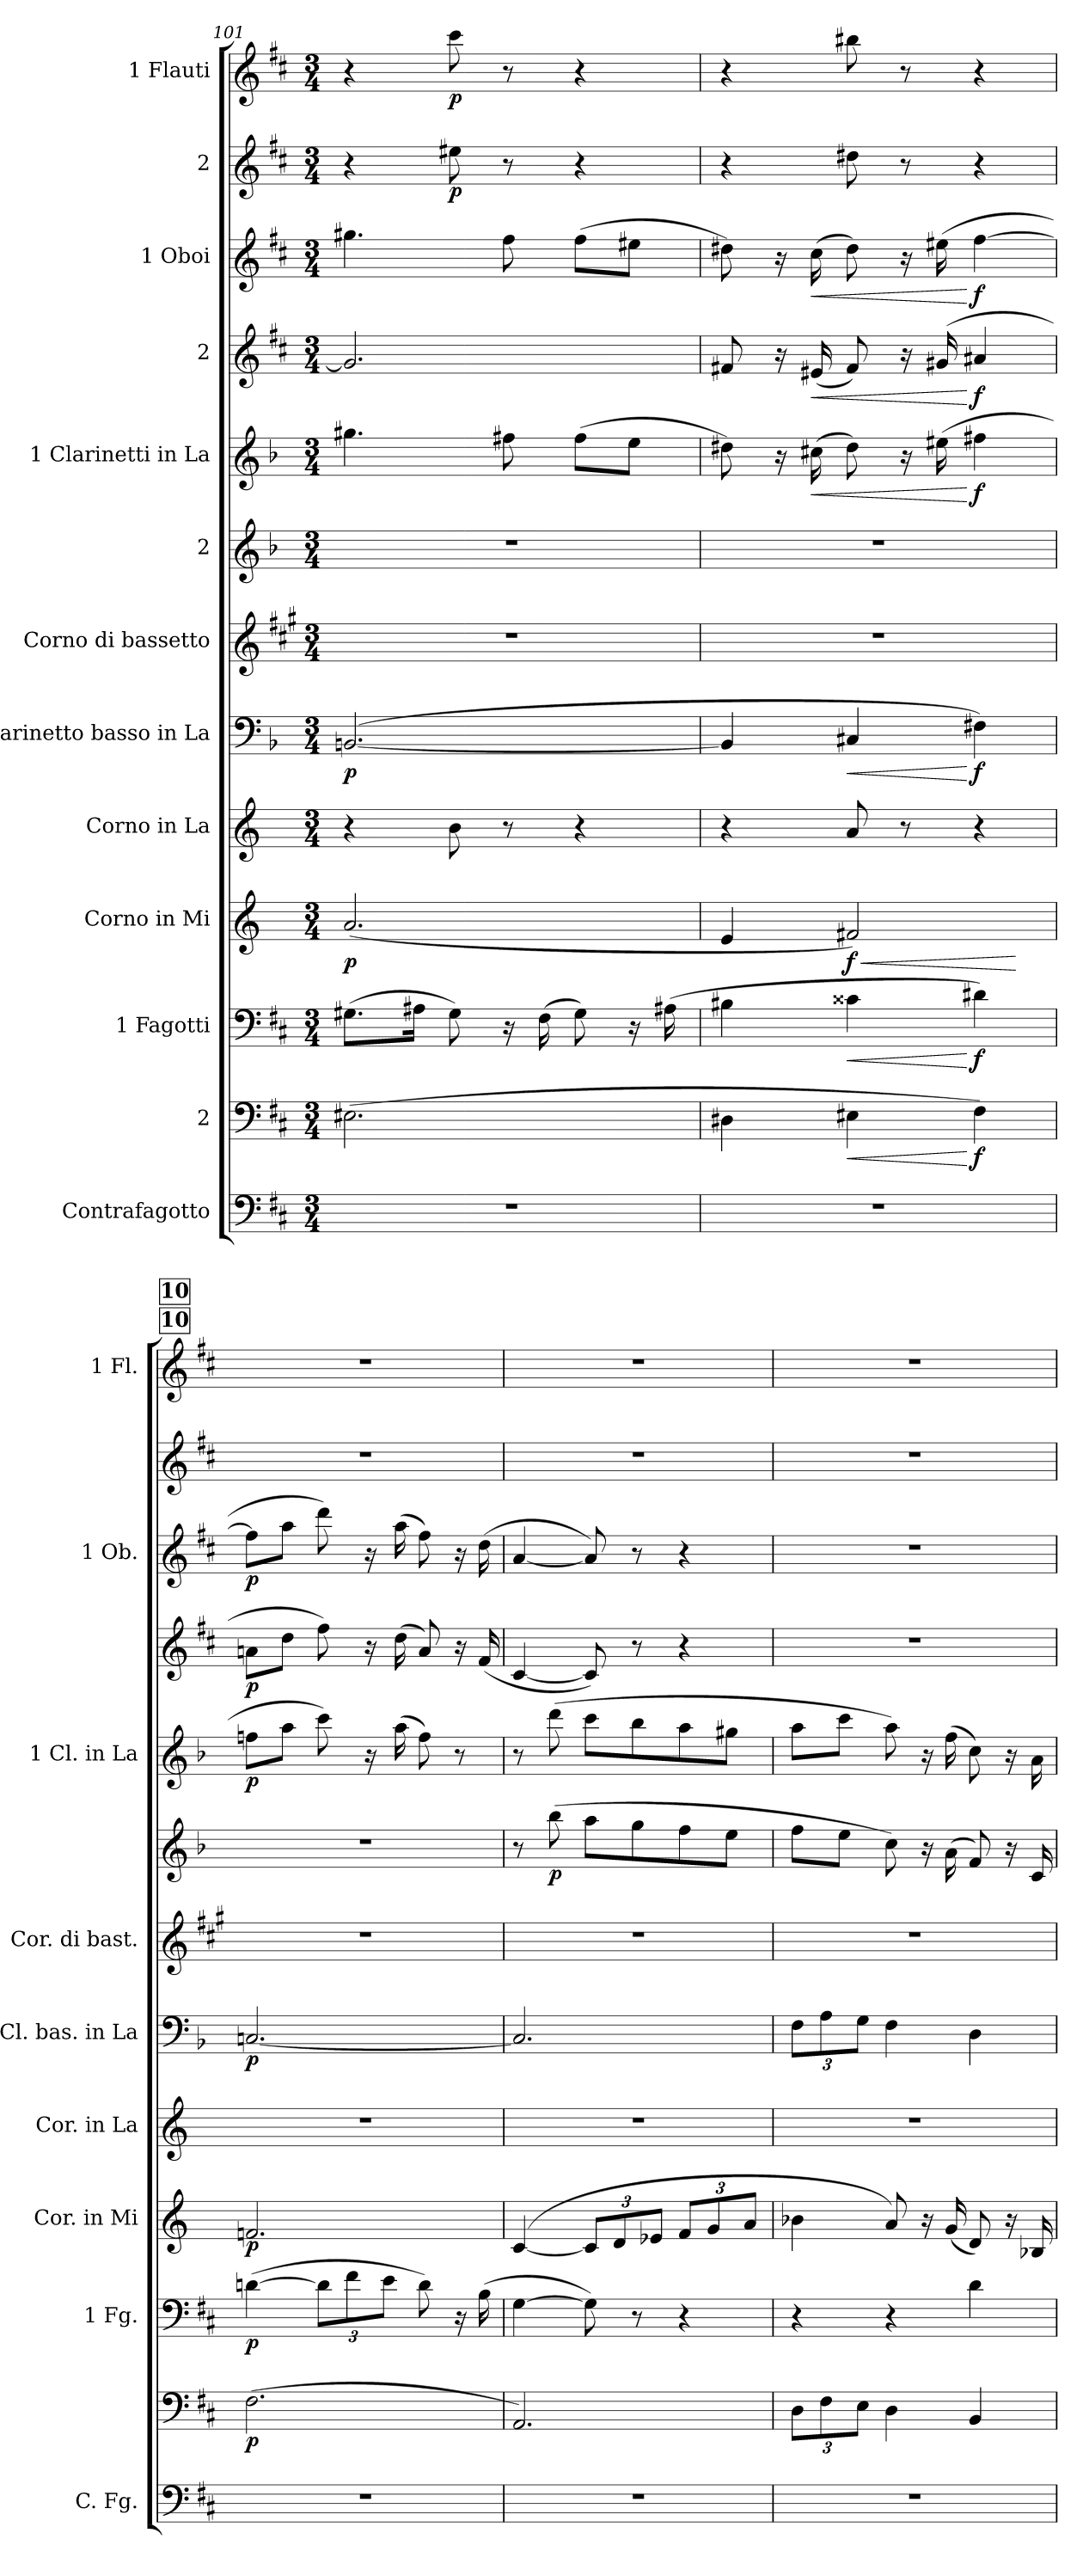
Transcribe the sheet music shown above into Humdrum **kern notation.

**kern	**kern	**dynam	**kern	**dynam	**kern	**dynam	**kern	**kern	**dynam	**kern	**kern	**dynam	**kern	**dynam	**kern	**dynam	**kern	**dynam	**kern	**dynam	**kern	**dynam
*part13	*part12	*part12	*part11	*part11	*part10	*part10	*part9	*part8	*part8	*part7	*part6	*part6	*part5	*part5	*part4	*part4	*part3	*part3	*part2	*part2	*part1	*part1
*staff13	*staff12	*staff12	*staff11	*staff11	*staff10	*staff10	*staff9	*staff8	*staff8	*staff7	*staff6	*staff6	*staff5	*staff5	*staff4	*staff4	*staff3	*staff3	*staff2	*staff2	*staff1	*staff1
*I"Contrafagotto	*I"2	*	*I"1  Fagotti	*	*I"Corno in Mi	*	*I"Corno in La	*I"Clarinetto basso in La	*	*I"Corno di bassetto	*I"2	*	*I"1  Clarinetti in La	*	*I"2	*	*I"1  Oboi	*	*I"2	*	*I"1  Flauti	*
*I'C. Fg.	*	*	*I'1  Fg.	*	*I'Cor. in Mi	*	*I'Cor. in La	*I'Cl. bas. in La	*	*I'Cor. di bast.	*	*	*I'1  Cl. in La	*	*	*	*I'1  Ob.	*	*	*	*I'1  Fl.	*
*clefF4	*clefF4	*	*clefF4	*	*clefG2	*	*clefG2	*clefF4	*	*clefG2	*clefG2	*	*clefG2	*	*clefG2	*	*clefG2	*	*clefG2	*	*clefG2	*
*ITrd7c12	*	*	*	*	*ITrd5c8	*	*ITrd2c3	*ITrd2c3	*	*ITrd4c7	*ITrd2c3	*	*ITrd2c3	*	*	*	*	*	*	*	*	*
*k[f#c#]	*k[f#c#]	*	*k[f#c#]	*	*k[f#c#g#d#]	*	*k[f#c#g#]	*k[f#c#]	*	*k[f#c#]	*k[f#c#]	*	*k[f#c#]	*	*k[f#c#]	*	*k[f#c#]	*	*k[f#c#]	*	*k[f#c#]	*
*M3/4	*M3/4	*	*M3/4	*	*M3/4	*	*M3/4	*M3/4	*	*M3/4	*M3/4	*	*M3/4	*	*M3/4	*	*M3/4	*	*M3/4	*	*M3/4	*
=101	=101	=101	=101	=101	=101	=101	=101	=101	=101	=101	=101	=101	=101	=101	=101	=101	=101	=101	=101	=101	=101	=101
!	!	!	!	!	!	!LO:DY:b	!	!	!LO:DY:b	!	!	!	!	!	!	!	!	!	!	!	!	!
2.r	(2.E#X\	.	(8.G#X\L	.	(2.c#/	p	4r	([2.GG#X/	p	2.r	2.r	.	4.ee#X\	.	2.g#/]	.	4.gg#X\	.	4r	.	4r	.
.	.	.	16A#X\Jk	.	.	.	.	.	.	.	.	.	.	.	.	.	.	.	.	.	.	.
!	!	!	!	!	!	!	!	!	!	!	!	!	!	!	!	!	!	!	!	!LO:DY:b	!	!LO:DY:b
.	.	.	8G#\L)	.	.	.	8g#\	.	.	.	.	.	.	.	.	.	.	.	8ee#X\	p	8ccc#\	p
.	.	.	16r	.	.	.	8r	.	.	.	.	.	8dd#X\	.	.	.	8ff#\	.	8r	.	8r	.
.	.	.	(16F#\JL	.	.	.	.	.	.	.	.	.	.	.	.	.	.	.	.	.	.	.
.	.	.	8G#\L)	.	.	.	4r	.	.	.	.	.	(8dd#\L	.	.	.	(8ff#\L	.	4r	.	4r	.
.	.	.	16r	.	.	.	.	.	.	.	.	.	8cc#\J	.	.	.	8ee#X\J	.	.	.	.	.
.	.	.	(16A#X\JL	.	.	.	.	.	.	.	.	.	.	.	.	.	.	.	.	.	.	.
!!LO:PB:g=z
=102	=102	=102	=102	=102	=102	=102	=102	=102	=102	=102	=102	=102	=102	=102	=102	=102	=102	=102	=102	=102	=102	=102
2.r	4D#X\	.	4B#X\	.	4G#/	.	4r	4GG#i/]	.	2.r	2.r	.	8b#X\L)	.	8f#X/L	.	8dd#X\L)	.	4r	.	4r	.
.	.	.	.	.	.	.	.	.	.	.	.	.	16r	.	16r	.	16r	.	.	.	.	.
!	!	!	!	!	!	!	!	!	!	!	!	!	!	!LO:HP:b	!	!LO:HP:b	!	!LO:HP:b	!	!	!	!
.	.	.	.	.	.	.	.	.	.	.	.	.	(16a#X\JL	<	(16e#X/JL	<	(16cc#\JL	<	.	.	.	.
!	!	!LO:HP:b	!	!LO:HP:b	!	!LO:HP:b	!	!	!LO:HP:b	!	!	!	!	!	!	!	!	!	!	!	!	!
!	!	!	!	!	!	!LO:DY:n=1:b	!	!	!	!	!	!	!	!	!	!	!	!	!	!	!	!
.	4E#X\	<	4c##X\	<	2A#X/)	< f	8f#/	4AA#X/	<	.	.	.	8b#\L)	.	8f#/L)	.	8dd#\L)	.	8dd#X\	.	8bb#X\	.
.	.	.	.	.	.	.	8r	.	.	.	.	.	16r	.	16r	.	16r	.	8r	.	8r	.
.	.	.	.	.	.	.	.	.	.	.	.	.	(16cc##X\JL	.	(16g#X/JL	.	(16ee#X\JL	.	.	.	.	.
!	!	!LO:DY:n=1:b	!	!LO:DY:n=1:b	!	!	!	!	!LO:DY:n=1:b	!	!	!	!	!LO:DY:n=1:b	!	!LO:DY:n=1:b	!	!LO:DY:n=1:b	!	!	!	!
.	4F#\)	[ f	4d#X\)	[ f	.	.	4r	4D#X\)	[ f	.	.	.	4dd#X\	[ f	4a#X/	[ f	[4ff#\	[ f	4r	.	4r	.
.	.	.	.	.	.	[	.	.	.	.	.	.	.	.	.	.	.	.	.	.	.	.
!!LO:REH:place=s1:b:B:cj:fs=14:t=10
!!LO:REH:place=s1:a:B:cj:fs=14:t=10
=103	=103	=103	=103	=103	=103	=103	=103	=103	=103	=103	=103	=103	=103	=103	=103	=103	=103	=103	=103	=103	=103	=103
!	!	!LO:DY:b	!	!LO:DY:b	!	!LO:DY:b	!	!	!LO:DY:b	!	!	!	!	!LO:DY:b	!	!LO:DY:b	!	!LO:DY:b	!	!	!	!
2.r	(2.F#\	p	([4dn\	p	2.An/	p	2.r	[2.AAn/	p	2.r	2.r	.	8ddn\L	p	8an\L	p	8ff#\L]	p	2.r	.	2.r	.
.	.	.	.	.	.	.	.	.	.	.	.	.	8ff#\J	.	8dd\J	.	8aa\J	.	.	.	.	.
*	*	*	*Xbrackettup	*	*	*	*	*	*	*	*	*	*	*	*	*	*	*	*	*	*	*
.	.	.	12d\L]	.	.	.	.	.	.	.	.	.	8aa\L)	.	8ff#\L)	.	8ddd\L)	.	.	.	.	.
.	.	.	12f#\	.	.	.	.	.	.	.	.	.	.	.	.	.	.	.	.	.	.	.
.	.	.	.	.	.	.	.	.	.	.	.	.	16r	.	16r	.	16r	.	.	.	.	.
.	.	.	12e\J	.	.	.	.	.	.	.	.	.	.	.	.	.	.	.	.	.	.	.
.	.	.	.	.	.	.	.	.	.	.	.	.	(16ff#\JL	.	(16dd\JL	.	(16aa\JL	.	.	.	.	.
.	.	.	8d\L)	.	.	.	.	.	.	.	.	.	8dd\)	.	8a/L)	.	8ff#\L)	.	.	.	.	.
.	.	.	16r	.	.	.	.	.	.	.	.	.	8r	.	16r	.	16r	.	.	.	.	.
.	.	.	(16B\JL	.	.	.	.	.	.	.	.	.	.	.	(16f#/JL	.	(16dd\JL	.	.	.	.	.
=104	=104	=104	=104	=104	=104	=104	=104	=104	=104	=104	=104	=104	=104	=104	=104	=104	=104	=104	=104	=104	=104	=104
2.r	2.AA/)	.	[4G\	.	([4E/	.	2.r	2.AA/]	.	2.r	8r	.	8r	.	[4c#/	.	[4a/	.	2.r	.	2.r	.
!	!	!	!	!	!	!	!	!	!	!	!	!LO:DY:b	!	!	!	!	!	!	!	!	!	!
.	.	.	.	.	.	.	.	.	.	.	(8gg\	p	(8bb\	.	.	.	.	.	.	.	.	.
*	*	*	*	*	*Xbrackettup	*	*	*	*	*	*	*	*	*	*	*	*	*	*	*	*	*
.	.	.	8G\])	.	12E/L]	.	.	.	.	.	8ff#\L	.	8aa\L	.	8c#/])	.	8a/])	.	.	.	.	.
.	.	.	.	.	12F#/	.	.	.	.	.	.	.	.	.	.	.	.	.	.	.	.	.
.	.	.	8r	.	.	.	.	.	.	.	8ee\	.	8gg\	.	8r	.	8r	.	.	.	.	.
.	.	.	.	.	12Gn/J	.	.	.	.	.	.	.	.	.	.	.	.	.	.	.	.	.
.	.	.	4r	.	12A/L	.	.	.	.	.	8dd\	.	8ff#\	.	4r	.	4r	.	.	.	.	.
.	.	.	.	.	12B/	.	.	.	.	.	.	.	.	.	.	.	.	.	.	.	.	.
.	.	.	.	.	.	.	.	.	.	.	8cc#\J	.	8ee#X\J	.	.	.	.	.	.	.	.	.
.	.	.	.	.	12c#/J	.	.	.	.	.	.	.	.	.	.	.	.	.	.	.	.	.
=105	=105	=105	=105	=105	=105	=105	=105	=105	=105	=105	=105	=105	=105	=105	=105	=105	=105	=105	=105	=105	=105	=105
*	*Xbrackettup	*	*	*	*	*	*	*Xbrackettup	*	*	*	*	*	*	*	*	*	*	*	*	*	*
2.r	12D\L	.	4r	.	4dn\	.	2.r	12D\L	.	2.r	8dd\L	.	8ff#\L	.	2.r	.	2.r	.	2.r	.	2.r	.
.	12F#\	.	.	.	.	.	.	12F#\	.	.	.	.	.	.	.	.	.	.	.	.	.	.
.	.	.	.	.	.	.	.	.	.	.	8cc#\J	.	8aa\J	.	.	.	.	.	.	.	.	.
.	12E\J	.	.	.	.	.	.	12E\J	.	.	.	.	.	.	.	.	.	.	.	.	.	.
.	4D\	.	4r	.	8c#/L)	.	.	4D\	.	.	8a\L)	.	8ff#\L)	.	.	.	.	.	.	.	.	.
.	.	.	.	.	16r	.	.	.	.	.	16r	.	16r	.	.	.	.	.	.	.	.	.
.	.	.	.	.	(16B/JL	.	.	.	.	.	(16f#\JL	.	(16dd\JL	.	.	.	.	.	.	.	.	.
.	4BB/	.	4d\	.	8F#/L)	.	.	4BB\	.	.	8d/L)	.	8a\L)	.	.	.	.	.	.	.	.	.
.	.	.	.	.	16r	.	.	.	.	.	16r	.	16r	.	.	.	.	.	.	.	.	.
.	.	.	.	.	16Dn/JL	.	.	.	.	.	16A/JL	.	16f#\JL	.	.	.	.	.	.	.	.	.
=	=	=	=	=	=	=	=	=	=	=	=	=	=	=	=	=	=	=	=	=	=	=
*-	*-	*-	*-	*-	*-	*-	*-	*-	*-	*-	*-	*-	*-	*-	*-	*-	*-	*-	*-	*-	*-	*-
